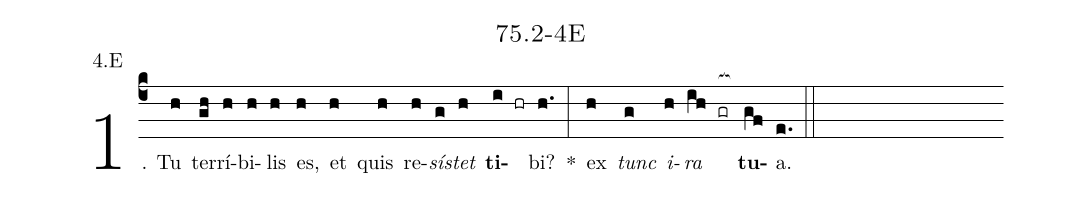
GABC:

name: 75.2-4E;
annotation: 4.E;
%%
(c4)1. Tu(h) ter(gh)rí(h)bi(h)lis(h) es,(h) et(h) quis(h) re(h)<i>sís</i>(g)<i>tet</i>(h) <b>ti</b>(i hr)bi?(h.) *(:) ex(h) <i>tunc</i>(g) <i>i</i>(h)<i>ra</i>(ih gr[ocb:1{]) <b>tu</b>(gf[ocb:0}])a.(e.) (::)


%E(h) u(g) o(h) u(ih) a(gf) e.(e.) (::)
